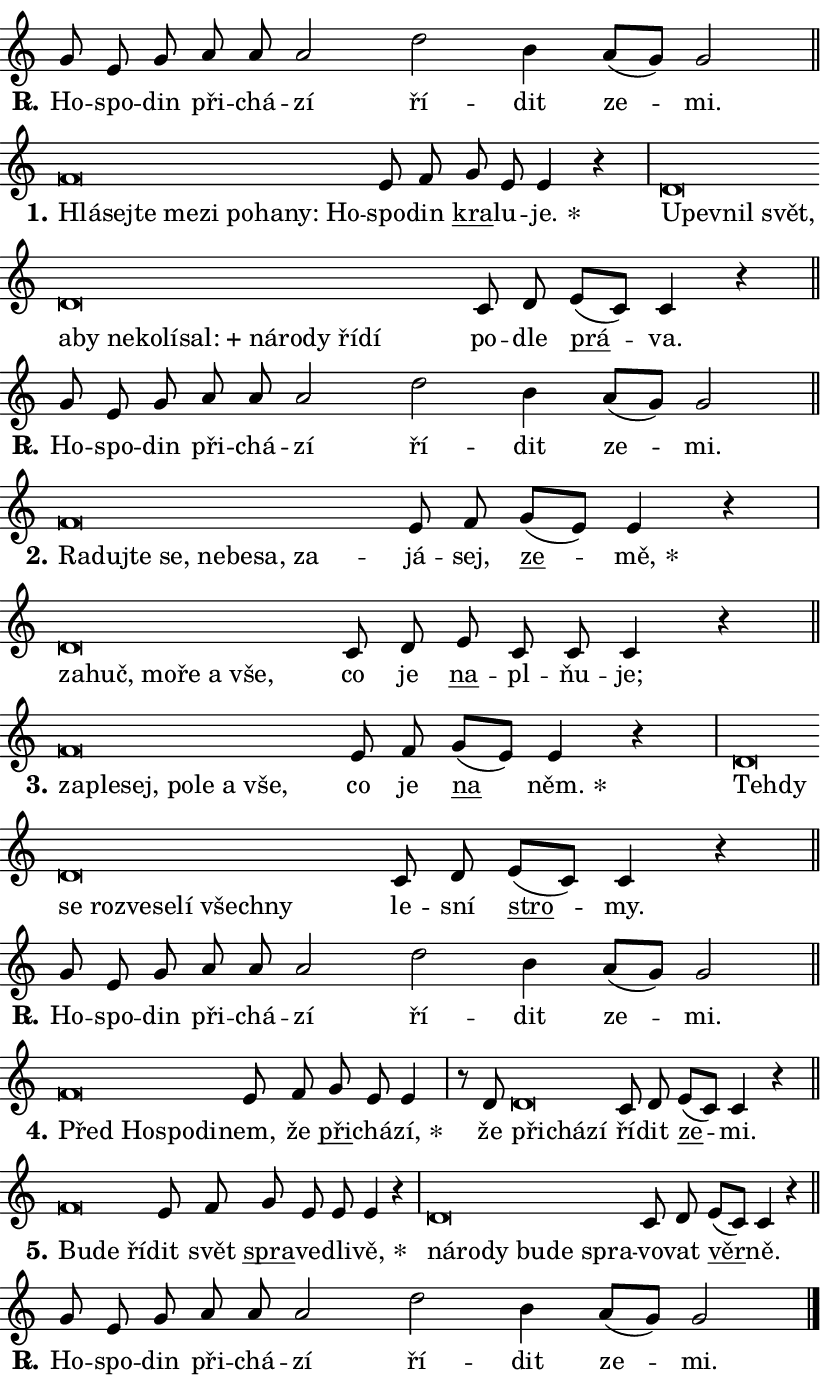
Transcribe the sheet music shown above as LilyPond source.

\version "2.24.0"
\header { tagline = "" }
\paper {
  indent = 0\cm
  top-margin = 0\cm
  right-margin = 0.13\cm % to fit lyric hyphens
  bottom-margin = 0\cm
  left-margin = 0\cm
  paper-width = 14\cm
  page-breaking = #ly:one-page-breaking
  system-system-spacing.basic-distance = #11
  score-system-spacing.basic-distance = #11
  ragged-last = ##f
}


%% Author: Thomas Morley
%% https://lists.gnu.org/archive/html/lilypond-user/2020-05/msg00002.html
#(define (line-position grob)
"Returns position of @var[grob} in current system:
   @code{'start}, if at first time-step
   @code{'end}, if at last time-step
   @code{'middle} otherwise
"
  (let* ((col (ly:item-get-column grob))
         (ln (ly:grob-object col 'left-neighbor))
         (rn (ly:grob-object col 'right-neighbor))
         (col-to-check-left (if (ly:grob? ln) ln col))
         (col-to-check-right (if (ly:grob? rn) rn col))
         (break-dir-left
           (and
             (ly:grob-property col-to-check-left 'non-musical #f)
             (ly:item-break-dir col-to-check-left)))
         (break-dir-right
           (and
             (ly:grob-property col-to-check-right 'non-musical #f)
             (ly:item-break-dir col-to-check-right))))
        (cond ((eqv? 1 break-dir-left) 'start)
              ((eqv? -1 break-dir-right) 'end)
              (else 'middle))))

#(define (tranparent-at-line-position vctor)
  (lambda (grob)
  "Relying on @code{line-position} select the relevant enry from @var{vctor}.
Used to determine transparency,"
    (case (line-position grob)
      ((end) (not (vector-ref vctor 0)))
      ((middle) (not (vector-ref vctor 1)))
      ((start) (not (vector-ref vctor 2))))))

noteHeadBreakVisibility =
#(define-music-function (break-visibility)(vector?)
"Makes @code{NoteHead}s transparent relying on @var{break-visibility}"
#{
  \override NoteHead.transparent =
    #(tranparent-at-line-position break-visibility)
#})

#(define delete-ledgers-for-transparent-note-heads
  (lambda (grob)
    "Reads whether a @code{NoteHead} is transparent.
If so this @code{NoteHead} is removed from @code{'note-heads} from
@var{grob}, which is supposed to be @code{LedgerLineSpanner}.
As a result ledgers are not printed for this @code{NoteHead}"
    (let* ((nhds-array (ly:grob-object grob 'note-heads))
           (nhds-list
             (if (ly:grob-array? nhds-array)
                 (ly:grob-array->list nhds-array)
                 '()))
           ;; Relies on the transparent-property being done before
           ;; Staff.LedgerLineSpanner.after-line-breaking is executed.
           ;; This is fragile ...
           (to-keep
             (remove
               (lambda (nhd)
                 (ly:grob-property nhd 'transparent #f))
               nhds-list)))
      ;; TODO find a better method to iterate over grob-arrays, similiar
      ;; to filter/remove etc for lists
      ;; For now rebuilt from scratch
      (set! (ly:grob-object grob 'note-heads)  '())
      (for-each
        (lambda (nhd)
          (ly:pointer-group-interface::add-grob grob 'note-heads nhd))
        to-keep))))

squashNotes = {
  \override NoteHead.X-extent = #'(-0.2 . 0.2)
  \override NoteHead.Y-extent = #'(-0.75 . 0)
  \override NoteHead.stencil =
    #(lambda (grob)
       (let ((pos (ly:grob-property grob 'staff-position)))
         (begin
           (if (< pos -7) (display "ERROR: Lower brevis then expected\n") (display ""))
           (if (<= pos -6) ly:text-interface::print ly:note-head::print))))
}
unSquashNotes = {
  \revert NoteHead.X-extent
  \revert NoteHead.Y-extent
  \revert NoteHead.stencil
}

hideNotes = \noteHeadBreakVisibility #begin-of-line-visible
unHideNotes = \noteHeadBreakVisibility #all-visible

% work-around for resetting accidentals
% https://lilypond.org/doc/v2.23/Documentation/notation/displaying-rhythms#unmetered-music
cadenzaMeasure = {
  \cadenzaOff
  \partial 1024 s1024
  \cadenzaOn
}

#(define-markup-command (accent layout props text) (markup?)
  "Underline accented syllable"
  (interpret-markup layout props
    #{\markup \override #'(offset . 4.3) \underline { #text }#}))

responsum = \markup \concat {
  "R" \hspace #-1.05 \path #0.1 #'((moveto 0 0.07) (lineto 0.9 0.8)) \hspace #0.05 "."
}

spaceSize = #0.6828661417322834 % exact space size for TeX Gyre Schola

\layout {
  \context {
    \Staff
    \remove "Time_signature_engraver"
    \override LedgerLineSpanner.after-line-breaking = #delete-ledgers-for-transparent-note-heads
  }
  \context {
    \Lyrics {
      \override LyricSpace.minimum-distance = \spaceSize
      \override LyricText.font-name = #"TeX Gyre Schola"
      \override LyricText.font-size = 1
      \override StanzaNumber.font-name = #"TeX Gyre Schola Bold"
      \override StanzaNumber.font-size = 1
    }
  }
  \context {
    \Score 
    \override NoteHead.text =
      #(lambda (grob) 
        (let ((pos (ly:grob-property grob 'staff-position)))
          #{\markup {
            \combine
              \halign #-0.55 \raise #(if (= pos -6) 0 0.5) \override #'(thickness . 2) \draw-line #'(3.2 . 0)
              \musicglyph "noteheads.sM1"
          }#}))
  }
}

% magnetic-lyrics.ily
%
%   written by
%     Jean Abou Samra <jean@abou-samra.fr>
%     Werner Lemberg <wl@gnu.org>
%
%   adapted by
%     Jiri Hon <jiri.hon@gmail.com>
%
% Version 2022-Apr-15

% https://www.mail-archive.com/lilypond-user@gnu.org/msg149350.html

#(define (Left_hyphen_pointer_engraver context)
   "Collect syllable-hyphen-syllable occurrences in lyrics and store
them in properties.  This engraver only looks to the left.  For
example, if the lyrics input is @code{foo -- bar}, it does the
following.

@itemize @bullet
@item
Set the @code{text} property of the @code{LyricHyphen} grob between
@q{foo} and @q{bar} to @code{foo}.

@item
Set the @code{left-hyphen} property of the @code{LyricText} grob with
text @q{foo} to the @code{LyricHyphen} grob between @q{foo} and
@q{bar}.
@end itemize

Use this auxiliary engraver in combination with the
@code{lyric-@/text::@/apply-@/magnetic-@/offset!} hook."
   (let ((hyphen #f)
         (text #f))
     (make-engraver
      (acknowledgers
       ((lyric-syllable-interface engraver grob source-engraver)
        (set! text grob)))
      (end-acknowledgers
       ((lyric-hyphen-interface engraver grob source-engraver)
        ;(when (not (grob::has-interface grob 'lyric-space-interface))
          (set! hyphen grob)));)
      ((stop-translation-timestep engraver)
       (when (and text hyphen)
         (ly:grob-set-object! text 'left-hyphen hyphen))
       (set! text #f)
       (set! hyphen #f)))))

#(define (lyric-text::apply-magnetic-offset! grob)
   "If the space between two syllables is less than the value in
property @code{LyricText@/.details@/.squash-threshold}, move the right
syllable to the left so that it gets concatenated with the left
syllable.

Use this function as a hook for
@code{LyricText@/.after-@/line-@/breaking} if the
@code{Left_@/hyphen_@/pointer_@/engraver} is active."
   (let ((hyphen (ly:grob-object grob 'left-hyphen #f)))
     (when hyphen
       (let ((left-text (ly:spanner-bound hyphen LEFT)))
         (when (grob::has-interface left-text 'lyric-syllable-interface)
           (let* ((common (ly:grob-common-refpoint grob left-text X))
                  (this-x-ext (ly:grob-extent grob common X))
                  (left-x-ext
                   (begin
                     ;; Trigger magnetism for left-text.
                     (ly:grob-property left-text 'after-line-breaking)
                     (ly:grob-extent left-text common X)))
                  ;; `delta` is the gap width between two syllables.
                  (delta (- (interval-start this-x-ext)
                            (interval-end left-x-ext)))
                  (details (ly:grob-property grob 'details))
                  (threshold (assoc-get 'squash-threshold details 0.2)))
             (when (< delta threshold)
               (let* (;; We have to manipulate the input text so that
                      ;; ligatures crossing syllable boundaries are not
                      ;; disabled.  For languages based on the Latin
                      ;; script this is essentially a beautification.
                      ;; However, for non-Western scripts it can be a
                      ;; necessity.
                      (lt (ly:grob-property left-text 'text))
                      (rt (ly:grob-property grob 'text))
                      (is-space (grob::has-interface hyphen 'lyric-space-interface))
                      (space (if is-space " " ""))
                      (extra-delta (if is-space spaceSize 0))
                      ;; Append new syllable.
                      (ltrt-space (if (and (string? lt) (string? rt))
                                (string-append lt space rt)
                                (make-concat-markup (list lt space rt))))
                      ;; Right-align `ltrt` to the right side.
                      (ltrt-space-markup (grob-interpret-markup
                               grob
                               (make-translate-markup
                                (cons (interval-length this-x-ext) 0)
                                (make-right-align-markup ltrt-space)))))
                 (begin
                   ;; Don't print `left-text`.
                   (ly:grob-set-property! left-text 'stencil #f)
                   ;; Set text and stencil (which holds all collected
                   ;; syllables so far) and shift it to the left.
                   (ly:grob-set-property! grob 'text ltrt-space)
                   (ly:grob-set-property! grob 'stencil ltrt-space-markup)
                   (ly:grob-translate-axis! grob (- (- delta extra-delta)) X))))))))))


#(define (lyric-hyphen::displace-bounds-first grob)
   ;; Make very sure this callback isn't triggered too early.
   (let ((left (ly:spanner-bound grob LEFT))
         (right (ly:spanner-bound grob RIGHT)))
     (ly:grob-property left 'after-line-breaking)
     (ly:grob-property right 'after-line-breaking)
     (ly:lyric-hyphen::print grob)))

squashThreshold = #0.4

\layout {
  \context {
    \Lyrics
    \consists #Left_hyphen_pointer_engraver
    \override LyricText.after-line-breaking =
      #lyric-text::apply-magnetic-offset!
    \override LyricHyphen.stencil = #lyric-hyphen::displace-bounds-first
    \override LyricText.details.squash-threshold = \squashThreshold
    \override LyricHyphen.minimum-distance = 0
    \override LyricHyphen.minimum-length = \squashThreshold
  }
}

squashText = \override LyricText.details.squash-threshold = 9999
unSquashText = \override LyricText.details.squash-threshold = \squashThreshold

leftText = \override LyricText.self-alignment-X = #LEFT
unLeftText = \revert LyricText.self-alignment-X

starOffset = #(lambda (grob) 
                (let ((x_offset (ly:self-alignment-interface::aligned-on-x-parent grob)))
                  (if (= x_offset 0) 0 (+ x_offset 1.2))))

star = #(define-music-function (syllable)(string?)
"Append star separator at the end of a syllable"
#{
  \once \override LyricText.X-offset = #starOffset
  \lyricmode { \markup {
    #syllable
    \override #'((font-name . "TeX Gyre Schola Bold")) \hspace #0.2 \lower #0.65 \larger "*"
  } }
#})

starAccent = #(define-music-function (syllable)(string?)
"Append star separator at the end of a syllable and make accent"
#{
  \once \override LyricText.X-offset = #starOffset
  \lyricmode { \markup {
    \accent #syllable
    \override #'((font-name . "TeX Gyre Schola Bold")) \hspace #0.2 \lower #0.65 \larger "*"
  } }
#})

breath = #(define-music-function (syllable)(string?)
"Append breathing indicator at the end of a syllable"
#{
  \lyricmode { \markup { #syllable "+" } }
#})

optionalBreath = #(define-music-function (syllable)(string?)
"Append optional breathing indicator at the end of a syllable"
#{
  \lyricmode { \markup { #syllable "(+)" } }
#})


\score {
    <<
        \new Voice = "melody" { \cadenzaOn \key c \major \relative { g'8 e g a a a2 \bar "" d b4 a8[( g)] g2 \cadenzaMeasure \bar "||" \break } }
        \new Lyrics \lyricsto "melody" { \lyricmode { \set stanza = \responsum
Ho -- spo -- din při -- chá -- zí ří -- dit ze -- mi. } }
    >>
    \layout {}
}

\score {
    <<
        \new Voice = "melody" { \cadenzaOn \key c \major \relative { \squashNotes f'\breve*1/16 \hideNotes \breve*1/16 \bar "" \breve*1/16 \bar "" \breve*1/16 \bar "" \breve*1/16 \bar "" \breve*1/16 \bar "" \breve*1/16 \bar "" \breve*1/16 \breve*1/16 \bar "" \unHideNotes \unSquashNotes e8 f \bar "" g e e4 r \cadenzaMeasure \bar "|" \squashNotes d\breve*1/16 \hideNotes \breve*1/16 \bar "" \breve*1/16 \bar "" \breve*1/16 \bar "" \breve*1/16 \bar "" \breve*1/16 \bar "" \breve*1/16 \bar "" \breve*1/16 \bar "" \breve*1/16 \bar "" \breve*1/16 \bar "" \breve*1/16 \bar "" \breve*1/16 \bar "" \breve*1/16 \bar "" \breve*1/16 \breve*1/16 \bar "" \unHideNotes \unSquashNotes c8 d \bar "" e[( c)] c4 r \cadenzaMeasure \bar "||" \break } }
        \new Lyrics \lyricsto "melody" { \lyricmode { \set stanza = "1."
\leftText Hlá -- \squashText sej -- te me -- zi po -- ha -- ny: Ho -- \unLeftText \unSquashText spo -- din \markup \accent kra -- lu -- \star je. \leftText U -- \squashText pev -- nil svět, a -- by ne -- ko -- lí -- \breath "sal:" ná -- ro -- dy ří -- dí \unLeftText \unSquashText po -- dle \markup \accent prá -- va. } }
    >>
    \layout {}
}

\score {
    <<
        \new Voice = "melody" { \cadenzaOn \key c \major \relative { g'8 e g a a a2 \bar "" d b4 a8[( g)] g2 \cadenzaMeasure \bar "||" \break } }
        \new Lyrics \lyricsto "melody" { \lyricmode { \set stanza = \responsum
Ho -- spo -- din při -- chá -- zí ří -- dit ze -- mi. } }
    >>
    \layout {}
}

\score {
    <<
        \new Voice = "melody" { \cadenzaOn \key c \major \relative { \squashNotes f'\breve*1/16 \hideNotes \breve*1/16 \bar "" \breve*1/16 \bar "" \breve*1/16 \bar "" \breve*1/16 \bar "" \breve*1/16 \bar "" \breve*1/16 \breve*1/16 \bar "" \unHideNotes \unSquashNotes e8 f \bar "" g[( e)] e4 r \cadenzaMeasure \bar "|" \squashNotes d\breve*1/16 \hideNotes \breve*1/16 \bar "" \breve*1/16 \bar "" \breve*1/16 \bar "" \breve*1/16 \breve*1/16 \bar "" \unHideNotes \unSquashNotes c8 d \bar "" e c c c4 r \cadenzaMeasure \bar "||" \break } }
        \new Lyrics \lyricsto "melody" { \lyricmode { \set stanza = "2."
\leftText Ra -- \squashText duj -- te se, ne -- be -- sa, za -- \unLeftText \unSquashText já -- sej, \markup \accent ze -- \star mě, \leftText za -- \squashText huč, mo -- ře a vše, \unLeftText \unSquashText co je \markup \accent na -- pl -- ňu -- je; } }
    >>
    \layout {}
}

\score {
    <<
        \new Voice = "melody" { \cadenzaOn \key c \major \relative { \squashNotes f'\breve*1/16 \hideNotes \breve*1/16 \bar "" \breve*1/16 \bar "" \breve*1/16 \bar "" \breve*1/16 \bar "" \breve*1/16 \breve*1/16 \bar "" \unHideNotes \unSquashNotes e8 f \bar "" g[( e)] e4 r \cadenzaMeasure \bar "|" \squashNotes d\breve*1/16 \hideNotes \breve*1/16 \bar "" \breve*1/16 \bar "" \breve*1/16 \bar "" \breve*1/16 \bar "" \breve*1/16 \bar "" \breve*1/16 \bar "" \breve*1/16 \breve*1/16 \bar "" \unHideNotes \unSquashNotes c8 d \bar "" e[( c)] c4 r \cadenzaMeasure \bar "||" \break } }
        \new Lyrics \lyricsto "melody" { \lyricmode { \set stanza = "3."
\leftText za -- \squashText ple -- sej, po -- le a vše, \unLeftText \unSquashText co je \markup \accent na \star něm. \leftText Teh -- \squashText dy se roz -- ve -- se -- lí všech -- ny \unLeftText \unSquashText le -- sní \markup \accent stro -- my. } }
    >>
    \layout {}
}

\score {
    <<
        \new Voice = "melody" { \cadenzaOn \key c \major \relative { g'8 e g a a a2 \bar "" d b4 a8[( g)] g2 \cadenzaMeasure \bar "||" \break } }
        \new Lyrics \lyricsto "melody" { \lyricmode { \set stanza = \responsum
Ho -- spo -- din při -- chá -- zí ří -- dit ze -- mi. } }
    >>
    \layout {}
}

\score {
    <<
        \new Voice = "melody" { \cadenzaOn \key c \major \relative { \squashNotes f'\breve*1/16 \hideNotes \breve*1/16 \bar "" \breve*1/16 \breve*1/16 \bar "" \unHideNotes \unSquashNotes e8 f \bar "" g e e4 \cadenzaMeasure \bar "|" r8 d \squashNotes d\breve*1/16 \hideNotes \breve*1/16 \breve*1/16 \bar "" \unHideNotes \unSquashNotes c8 d \bar "" e[( c)] c4 r \cadenzaMeasure \bar "||" \break } }
        \new Lyrics \lyricsto "melody" { \lyricmode { \set stanza = "4."
\leftText Před \squashText Ho -- spo -- di -- \unLeftText \unSquashText nem, že \markup \accent při -- chá -- \star zí, že \leftText při -- \squashText chá -- zí \unLeftText \unSquashText ří -- dit \markup \accent ze -- mi. } }
    >>
    \layout {}
}

\score {
    <<
        \new Voice = "melody" { \cadenzaOn \key c \major \relative { \squashNotes f'\breve*1/16 \hideNotes \breve*1/16 \breve*1/16 \bar "" \unHideNotes \unSquashNotes e8 f \bar "" g e e e4 r \cadenzaMeasure \bar "|" \squashNotes d\breve*1/16 \hideNotes \breve*1/16 \bar "" \breve*1/16 \bar "" \breve*1/16 \bar "" \breve*1/16 \breve*1/16 \bar "" \unHideNotes \unSquashNotes c8 d \bar "" e[( c)] c4 r \cadenzaMeasure \bar "||" \break } }
        \new Lyrics \lyricsto "melody" { \lyricmode { \set stanza = "5."
\leftText Bu -- \squashText de ří -- \unLeftText \unSquashText dit svět \markup \accent spra -- ve -- dli -- \star vě, \leftText ná -- \squashText ro -- dy bu -- de spra -- \unLeftText \unSquashText vo -- vat \markup \accent věr -- ně. } }
    >>
    \layout {}
}

\score {
    <<
        \new Voice = "melody" { \cadenzaOn \key c \major \relative { g'8 e g a a a2 \bar "" d b4 a8[( g)] g2 \cadenzaMeasure \bar "||" \break } \bar "|." }
        \new Lyrics \lyricsto "melody" { \lyricmode { \set stanza = \responsum
Ho -- spo -- din při -- chá -- zí ří -- dit ze -- mi. } }
    >>
    \layout {}
}
